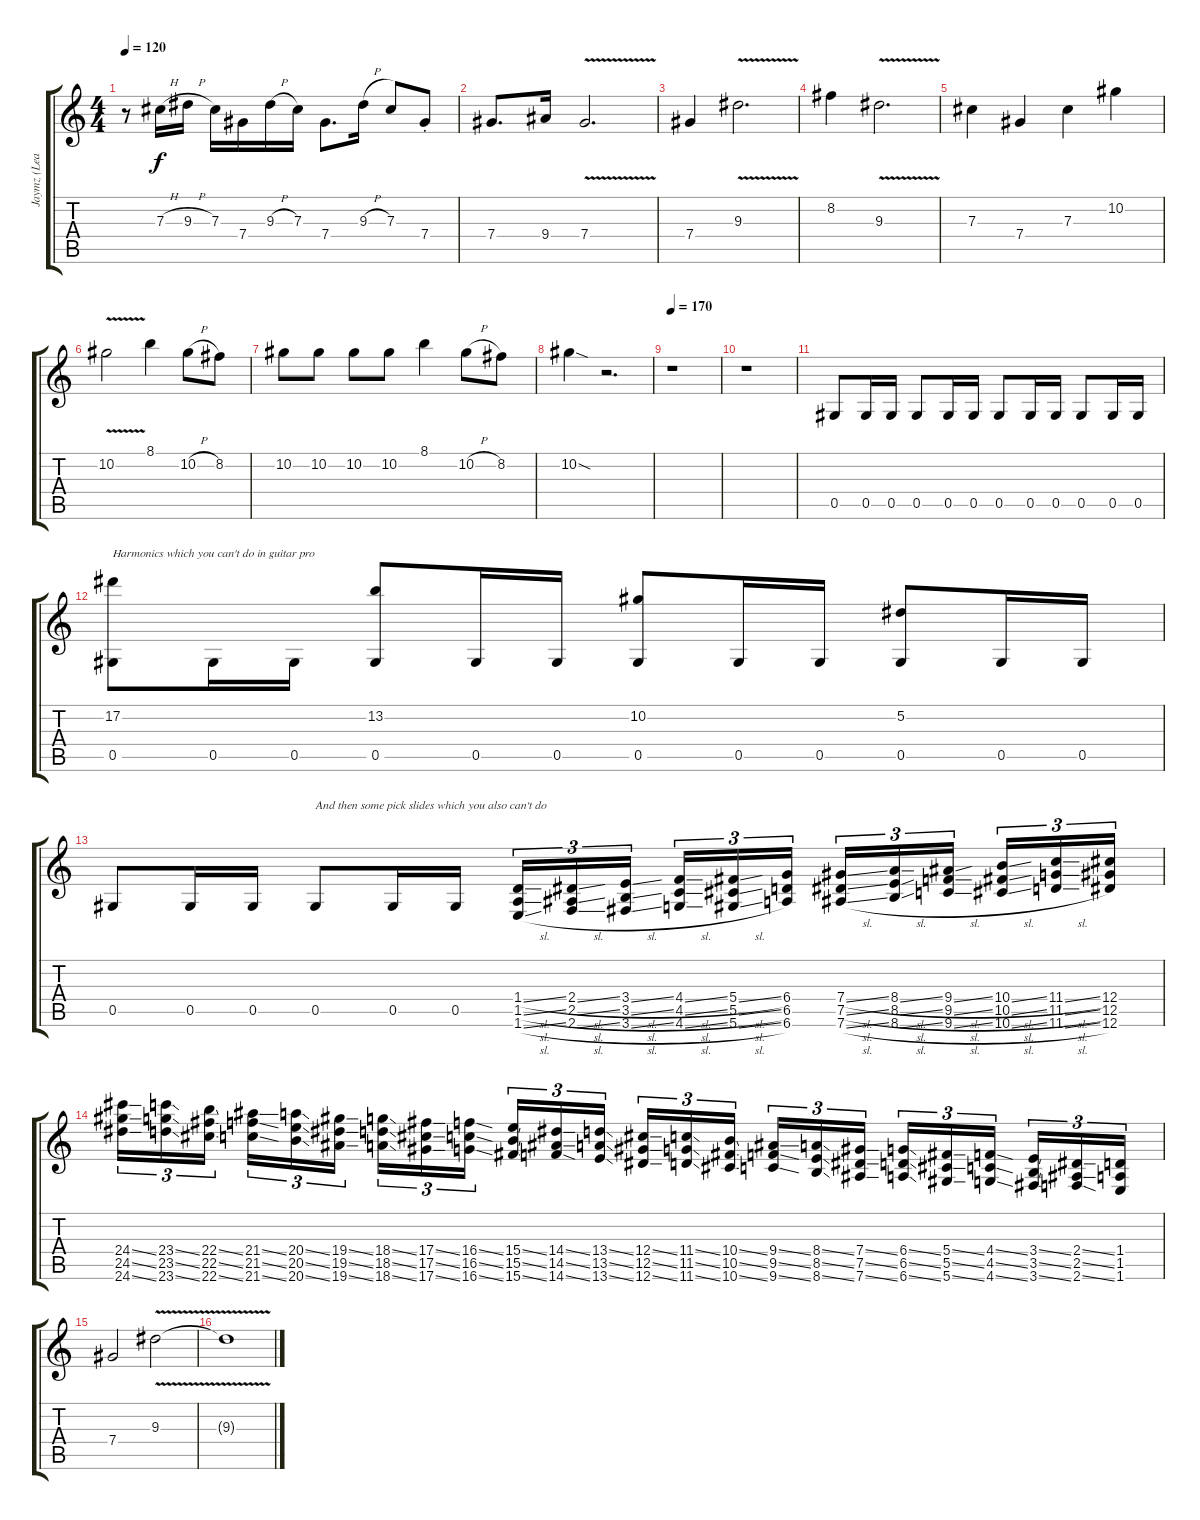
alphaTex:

\track ("Jaymz (Lead)" "Jaymz (Lea") {instrument distortionguitar}
\staff {score tabs}
\tuning (Eb4 Bb3 Gb3 Db3 Ab2 Eb2) {hide}
\ts (4 4)
\tempo 120
\clef g2
\ks c
r.8{dy f} 7.3{h}.16 9.3{h}.16 7.3.16 7.4.16 9.3{h}.16 7.3.16 7.4.8{d} 9.3{h}.16 7.3.8 7.4{st}.8 |
7.4.8{d} 9.4.16 7.4{v}.2{d} |
7.4.4 9.3{v}.2{d} |
8.2.4 9.3{v}.2{d} |
7.3.4 7.4.4 7.3.4 10.2.4 |
10.2{v}.2 8.1.4 10.2{h}.8 8.2.8 |
10.2.8 10.2.8 10.2.8 10.2.8 8.1.4 10.2{h}.8 8.2.8 |
10.2{sod}.4 r.2{d} |
\tempo 170
r.1 |
r.1 |
0.5.8 0.5.16 0.5.16 0.5.8 0.5.16 0.5.16 0.5.8 0.5.16 0.5.16 0.5.8 0.5.16 0.5.16 |
(17.2 0.5).8{txt "Harmonics which you can't do in guitar pro"} 0.5.16 0.5.16 (13.2 0.5).8 0.5.16 0.5.16 (10.2 0.5).8 0.5.16 0.5.16 (5.2 0.5).8 0.5.16 0.5.16 |
0.5.8 0.5.16 0.5.16 0.5.8{txt "And then some pick slides which you also can't do"} 0.5.16 0.5.16 (1.4{sl} 1.5{sl} 1.6{sl}).16{tu (3 2) instrument guitarfretnoise} (2.4{sl} 2.5{sl} 2.6{sl}).16{tu (3 2)} (3.4{sl} 3.5{sl} 3.6{sl}).16{tu (3 2) beam splitsecondary} (4.4{sl} 4.5{sl} 4.6{sl}).16{tu (3 2)} (5.4{sl} 5.5{sl} 5.6{sl}).16{tu (3 2)} (6.4 6.5 6.6).16{tu (3 2)} (7.4{sl} 7.5{sl} 7.6{sl}).16{tu (3 2)} (8.4{sl} 8.5{sl} 8.6{sl}).16{tu (3 2)} (9.4{sl} 9.5{sl} 9.6{sl}).16{tu (3 2) beam splitsecondary} (10.4{sl} 10.5{sl} 10.6{sl}).16{tu (3 2)} (11.4{sl} 11.5{sl} 11.6{sl}).16{tu (3 2)} (12.4 12.5 12.6).16{tu (3 2)} |
(24.4{ss} 24.5{ss} 24.6{ss}).16{tu (3 2) instrument guitarfretnoise} (23.4{ss} 23.5{ss} 23.6{ss}).16{tu (3 2)} (22.4{ss} 22.5{ss} 22.6{ss}).16{tu (3 2) beam splitsecondary} (21.4{ss} 21.5{ss} 21.6{ss}).16{tu (3 2)} (20.4{ss} 20.5{ss} 20.6{ss}).16{tu (3 2)} (19.4{ss} 19.5{ss} 19.6{ss}).16{tu (3 2)} (18.4{ss} 18.5{ss} 18.6{ss}).16{tu (3 2)} (17.4{ss} 17.5{ss} 17.6{ss}).16{tu (3 2)} (16.4{ss} 16.5{ss} 16.6{ss}).16{tu (3 2) beam splitsecondary} (15.4{ss} 15.5{ss} 15.6{ss}).16{tu (3 2)} (14.4{ss} 14.5{ss} 14.6{ss}).16{tu (3 2)} (13.4{ss} 13.5{ss} 13.6{ss}).16{tu (3 2)} (12.4{ss} 12.5{ss} 12.6{ss}).16{tu (3 2)} (11.4{ss} 11.5{ss} 11.6{ss}).16{tu (3 2)} (10.4{ss} 10.5{ss} 10.6{ss}).16{tu (3 2) beam splitsecondary} (9.4{ss} 9.5{ss} 9.6{ss}).16{tu (3 2)} (8.4{ss} 8.5{ss} 8.6{ss}).16{tu (3 2)} (7.4{ss} 7.5{ss} 7.6{ss}).16{tu (3 2)} (6.4{ss} 6.5{ss} 6.6{ss}).16{tu (3 2)} (5.4{ss} 5.5{ss} 5.6{ss}).16{tu (3 2)} (4.4{ss} 4.5{ss} 4.6{ss}).16{tu (3 2) beam splitsecondary} (3.4{ss} 3.5{ss} 3.6{ss}).16{tu (3 2)} (2.4{ss} 2.5{ss} 2.6{ss}).16{tu (3 2)} (1.4 1.5 1.6).16{tu (3 2)} |
7.4.2{instrument distortionguitar} 9.3{v}.2 |
9.3{t}.1
